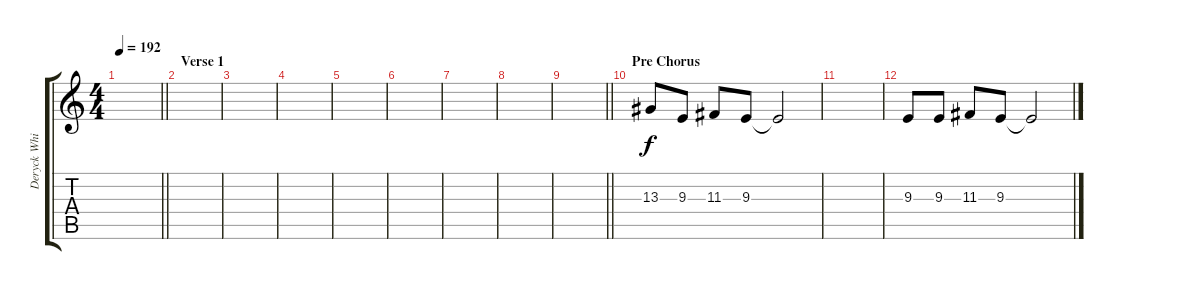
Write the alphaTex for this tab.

\track ("Deryck Whibley Vocals" "Deryck Whi") {instrument lead2sawtooth}
\staff {score tabs}
\tuning (E4 B3 G3 D3 A2 E2) {hide}
\ts (4 4)
\tempo 192
\clef g2
\barLineRight lightlight
\ks c
|
\section ("" "Verse 1")
|
|
|
|
|
|
|
\barLineRight lightlight
|
\section ("" "Pre Chorus")
13.3.8 9.3.8 11.3.8 9.3.8 9.3{t}.2 |
|
9.3.8 9.3.8 11.3.8 9.3.8 9.3{t}.2
